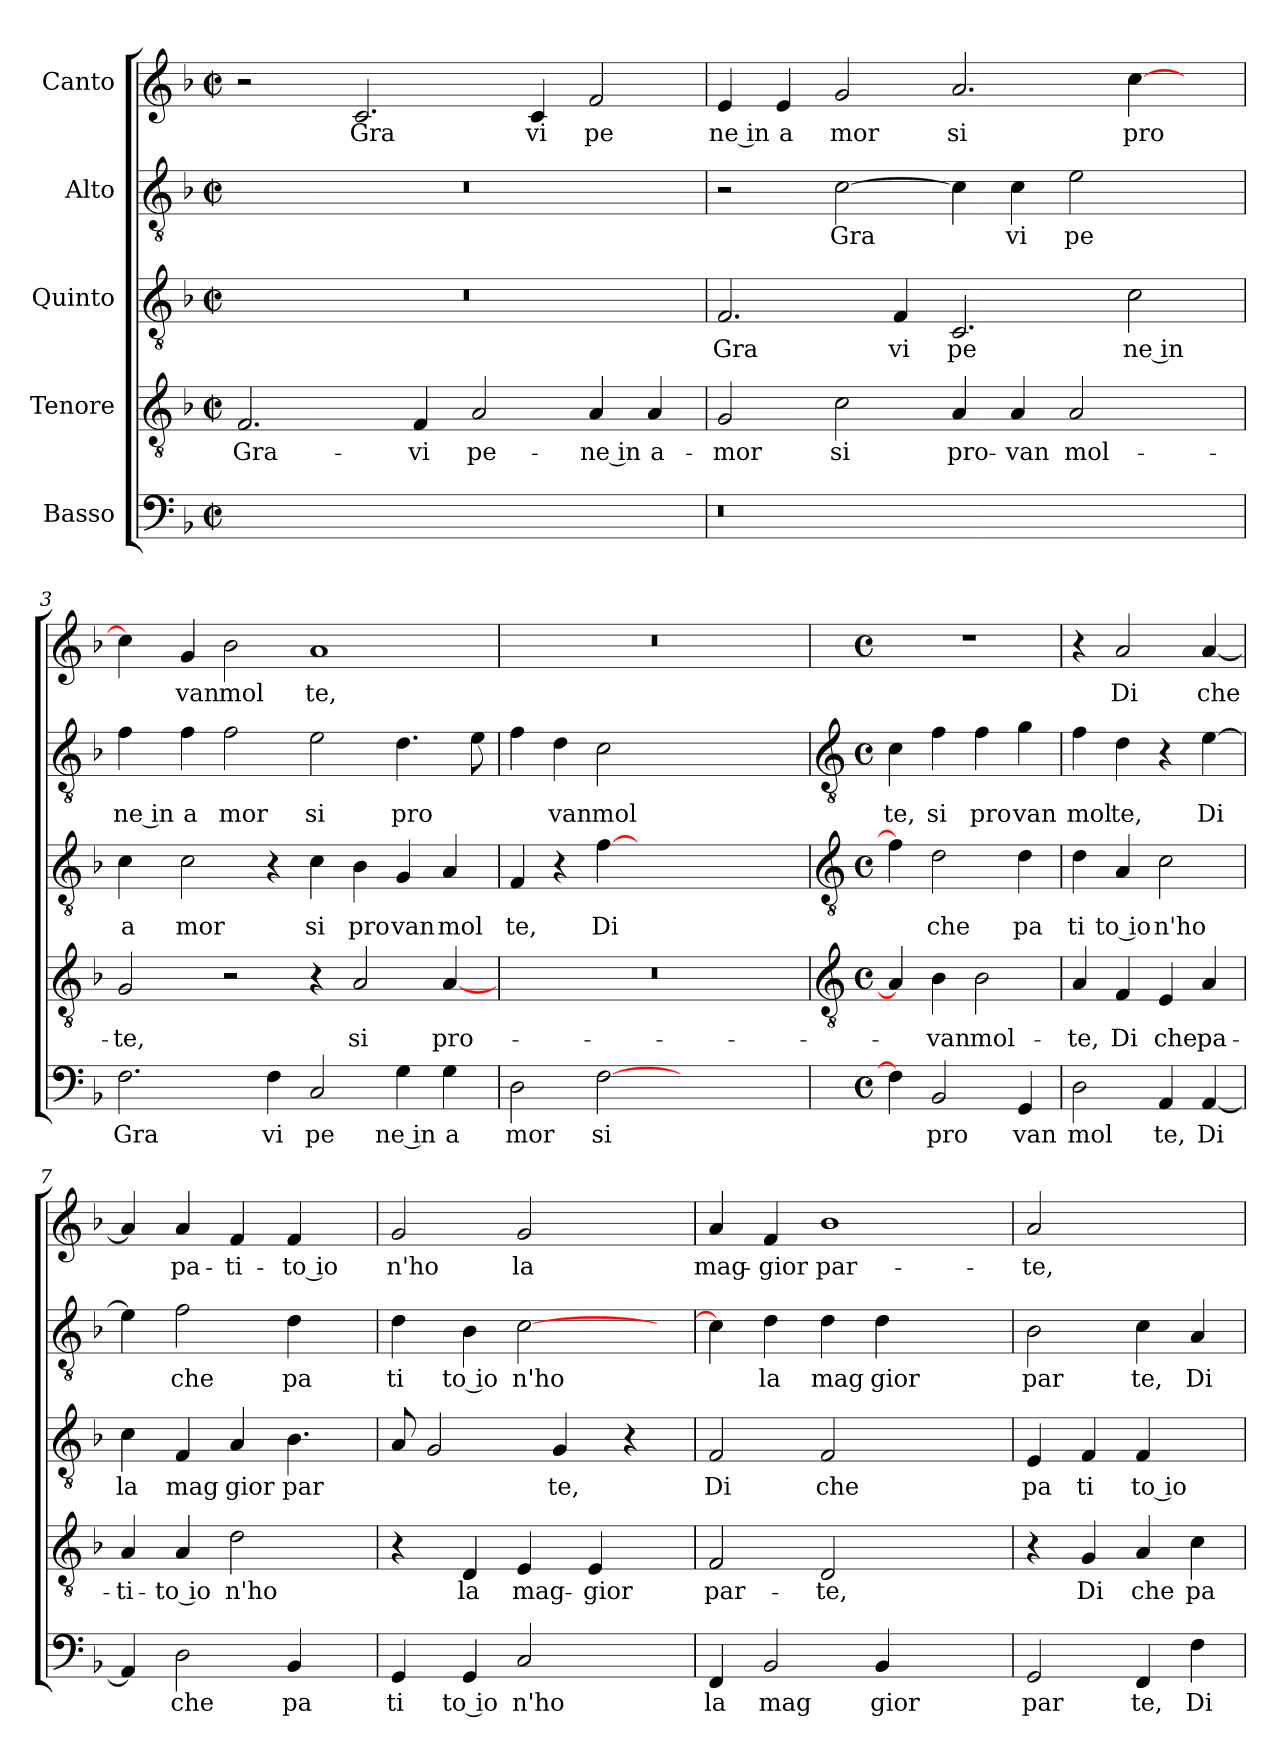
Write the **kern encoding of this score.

**kern	**text	**kern	**text	**kern	**text	**kern	**text	**kern	**text
*part5	*part5	*part4	*part4	*part3	*part3	*part2	*part2	*part1	*part1
*staff5	*staff5	*staff4	*staff4	*staff3	*staff3	*staff2	*staff2	*staff1	*staff1
*I"Basso	*	*I"Tenore	*	*I"Quinto	*	*I"Alto	*	*I"Canto	*
*clefF4	*	*clefGv2	*	*clefGv2	*	*clefGv2	*	*clefG2	*
*k[b-]	*	*k[b-]	*	*k[b-]	*	*k[b-]	*	*k[b-]	*
*F:	*	*F:	*	*F:	*	*F:	*	*F:	*
*M4/2	*	*M4/2	*	*M4/2	*	*M4/2	*	*M4/2	*
*met(c|)	*	*met(c|)	*	*met(c|)	*	*met(c|)	*	*met(c|)	*
=1	=1	=1	=1	=1	=1	=1	=1	=1	=1
!	!	!	!LO:LY:b	!	!	!	!	!	!
4ryy	.	2.F/	Gra-	0r	.	0r	.	2r	.
4ryy	.	.	.	.	.	.	.	.	.
!	!	!	!	!	!	!	!	!	!LO:LY:b
4ryy	.	.	.	.	.	.	.	2.c/	Gra
!	!	!	!LO:LY:b	!	!	!	!	!	!
4ryy	.	4F/	-vi	.	.	.	.	.	.
!	!	!	!LO:LY:b	!	!	!	!	!	!
4ryy	.	2A/	pe-	.	.	.	.	.	.
!	!	!	!	!	!	!	!	!	!LO:LY:b
4ryy	.	.	.	.	.	.	.	4c/	vi
!	!	!	!LO:LY:b	!	!	!	!	!	!LO:LY:b
4ryy	.	4A/	-ne in	.	.	.	.	2f/	pe
!	!	!	!LO:LY:b	!	!	!	!	!	!
4ryy	.	4A/	a-	.	.	.	.	.	.
=2	=2	=2	=2	=2	=2	=2	=2	=2	=2
!	!	!	!LO:LY:b	!	!LO:LY:b	!	!	!	!LO:LY:b
0r	.	2G/	-mor	2.F/	Gra	2r	.	4e/	ne in
!	!	!	!	!	!	!	!	!	!LO:LY:b
.	.	.	.	.	.	.	.	4e/	a
!	!	!	!LO:LY:b	!	!	!	!LO:LY:b	!	!LO:LY:b
.	.	2c\	si	.	.	[2c\	Gra	2g/	mor
!	!	!	!	!	!LO:LY:b	!	!	!	!
.	.	.	.	4F/	vi	.	.	.	.
!	!	!	!LO:LY:b	!	!LO:LY:b	!	!	!	!LO:LY:b
.	.	4A/	pro-	2.C/	pe	4c\]	.	2.a/	si
!	!	!	!LO:LY:b	!	!	!	!LO:LY:b	!	!
.	.	4A/	-van	.	.	4c\	vi	.	.
!	!	!	!LO:LY:b	!	!	!	!LO:LY:b	!	!
.	.	2A/	mol-	.	.	2e\	pe	.	.
!	!	!	!	!	!LO:LY:b	!	!	!	!LO:LY:b
.	.	.	.	2c\	ne in	.	.	[4cc\	pro
4ryy	.	4ryy	.	.	.	4ryy	.	4ryy	.
=3	=3	=3	=3	=3	=3	=3	=3	=3	=3
!	!LO:LY:b	!	!LO:LY:b	!	!LO:LY:b	!	!LO:LY:b	!	!
2.F\	Gra	2G/	-te,	4c\	a	4f\	ne in	4cc\]	.
!	!	!	!	!	!LO:LY:b	!	!LO:LY:b	!	!LO:LY:b
.	.	.	.	2c\	mor	4f\	a	4g/	van
!	!	!	!	!	!	!	!LO:LY:b	!	!LO:LY:b
.	.	2r	.	.	.	2f\	mor	2b-\	mol
!	!LO:LY:b	!	!	!	!	!	!	!	!
4F\	vi	.	.	4r	.	.	.	.	.
!	!LO:LY:b	!	!	!	!LO:LY:b	!	!LO:LY:b	!	!LO:LY:b
2C/	pe	4r	.	4c\	si	2e\	si	1a	te,
!	!	!	!LO:LY:b	!	!LO:LY:b	!	!	!	!
.	.	2A/	si	4B-\	pro	.	.	.	.
!	!LO:LY:b	!	!	!	!LO:LY:b	!	!LO:LY:b	!	!
4G\	ne in	.	.	4G/	van	4.d\	pro	.	.
!	!LO:LY:b	!	!LO:LY:b	!	!LO:LY:b	!	!	!	!
4G\	a	[4A/	pro-	4A/	mol	.	.	.	.
.	.	.	.	.	.	8e\	.	.	.
=4	=4	=4	=4	=4	=4	=4	=4	=4	=4
!	!LO:LY:b	!	!	!	!LO:LY:b	!	!	!	!
2D\	mor	0r	.	4F/	te,	4f\	.	0r	.
!	!	!	!	!	!	!	!LO:LY:b	!	!
.	.	.	.	4r	.	4d\	van	.	.
!	!LO:LY:b	!	!	!	!LO:LY:b	!	!LO:LY:b	!	!
[2F\	si	.	.	[4f\	Di	2c\	mol	.	.
.	.	.	.	1ryy	.	.	.	.	.
1ryy	.	.	.	.	.	1ryy	.	.	.
.	.	.	.	4ryy	.	.	.	.	.
!!LO:LB:g=z
=5	=5	=5	=5	=5	=5	=5	=5	=5	=5
*	*	*clefGv2	*	*clefGv2	*	*clefGv2	*	*	*
*M4/4	*	*M4/4	*	*M4/4	*	*M4/4	*	*M4/4	*
*met(c)	*	*met(c)	*	*met(c)	*	*met(c)	*	*met(c)	*
!	!	!	!	!	!	!	!LO:LY:b	!	!
4F\]	.	4A/]	.	4f\]	.	4c\	te,	1r	.
!	!LO:LY:b	!	!LO:LY:b	!	!LO:LY:b	!	!LO:LY:b	!	!
2BB-/	pro	4B-\	-van	2d\	che	4f\	si	.	.
!	!	!	!LO:LY:b	!	!	!	!LO:LY:b	!	!
.	.	2B-\	mol-	.	.	4f\	pro	.	.
!	!LO:LY:b	!	!	!	!LO:LY:b	!	!LO:LY:b	!	!
4GG/	van	.	.	4d\	pa	4g\	van	.	.
=6	=6	=6	=6	=6	=6	=6	=6	=6	=6
!	!LO:LY:b	!	!LO:LY:b	!	!LO:LY:b	!	!LO:LY:b	!	!
2D\	mol	4A/	-te,	4d\	ti	4f\	mol	4r	.
!	!	!	!LO:LY:b	!	!LO:LY:b	!	!LO:LY:b	!	!LO:LY:b
.	.	4F/	Di	4A/	to io	4d\	te,	2a/	Di
!	!LO:LY:b	!	!LO:LY:b	!	!LO:LY:b	!	!	!	!
4AA/	te,	4E/	che	2c\	n'ho	4r	.	.	.
!	!LO:LY:b	!	!LO:LY:b	!	!	!	!LO:LY:b	!	!LO:LY:b
[4AA/	Di	4A/	pa-	.	.	[4e\	Di	[4a/	che
=7	=7	=7	=7	=7	=7	=7	=7	=7	=7
!	!	!	!LO:LY:b	!	!LO:LY:b	!	!	!	!
4AA/]	.	4A/	-ti-	4c\	la	4e\]	.	4a/]	.
!	!LO:LY:b	!	!LO:LY:b	!	!LO:LY:b	!	!LO:LY:b	!	!LO:LY:b
2D\	che	4A/	-to io	4F/	mag	2f\	che	4a/	pa-
!	!	!	!LO:LY:b	!	!LO:LY:b	!	!	!	!LO:LY:b
.	.	2d\	n'ho	4A/	gior	.	.	4f/	-ti-
!	!LO:LY:b	!	!	!	!LO:LY:b	!	!LO:LY:b	!	!LO:LY:b
4BB-/	pa	.	.	4.B-\	par	4d\	pa	4f/	-to io
8ryy	.	8ryy	.	.	.	8ryy	.	8ryy	.
=8	=8	=8	=8	=8	=8	=8	=8	=8	=8
!	!LO:LY:b	!	!	!	!	!	!LO:LY:b	!	!LO:LY:b
4GG/	ti	4r	.	8A/	.	4d\	ti	2g/	n'ho
.	.	.	.	2G/	.	.	.	.	.
!	!LO:LY:b	!	!LO:LY:b	!	!	!	!LO:LY:b	!	!
4GG/	to io	4D/	la	.	.	4B-\	to io	.	.
!	!LO:LY:b	!	!LO:LY:b	!	!	!	!LO:LY:b	!	!LO:LY:b
2C/	n'ho	4E/	mag-	.	.	[2c\	n'ho	2g/	la
!	!	!	!	!	!LO:LY:b	!	!	!	!
.	.	.	.	4G/	te,	.	.	.	.
!	!	!	!LO:LY:b	!	!	!	!	!	!
.	.	4E/	-gior	.	.	.	.	.	.
.	.	.	.	4r	.	.	.	.	.
8ryy	.	8ryy	.	.	.	8ryy	.	8ryy	.
=9	=9	=9	=9	=9	=9	=9	=9	=9	=9
!	!LO:LY:b	!	!LO:LY:b	!	!LO:LY:b	!	!	!	!LO:LY:b
4FF/	la	2F/	par-	2F/	Di	4c\]	.	4a/	mag-
!	!LO:LY:b	!	!	!	!	!	!LO:LY:b	!	!LO:LY:b
2BB-/	mag	.	.	.	.	4d\	la	4f/	-gior
!	!	!	!LO:LY:b	!	!LO:LY:b	!	!LO:LY:b	!	!LO:LY:b
.	.	2D/	-te,	2F/	che	4d\	mag	1b-	par-
!	!LO:LY:b	!	!	!	!	!	!LO:LY:b	!	!
4BB-/	gior	.	.	.	.	4d\	gior	.	.
2ryy	.	2ryy	.	2ryy	.	2ryy	.	.	.
=10	=10	=10	=10	=10	=10	=10	=10	=10	=10
!	!LO:LY:b	!	!	!	!LO:LY:b	!	!LO:LY:b	!	!LO:LY:b
2GG/	par	4r	.	4E/	pa	2B-\	par	2a/	-te,
!	!	!	!LO:LY:b	!	!LO:LY:b	!	!	!	!
.	.	4G/	Di	4F/	ti	.	.	.	.
!	!LO:LY:b	!	!LO:LY:b	!	!LO:LY:b	!	!LO:LY:b	!	!
4FF/	te,	4A/	che	4F/	to io	4c\	te,	2ryy	.
!	!LO:LY:b	!	!LO:LY:b	!	!	!	!LO:LY:b	!	!
4F\	Di	4c\	pa-	4ryy	.	4A/	Di	.	.
=	=	=	=	=	=	=	=	=	=
*-	*-	*-	*-	*-	*-	*-	*-	*-	*-
